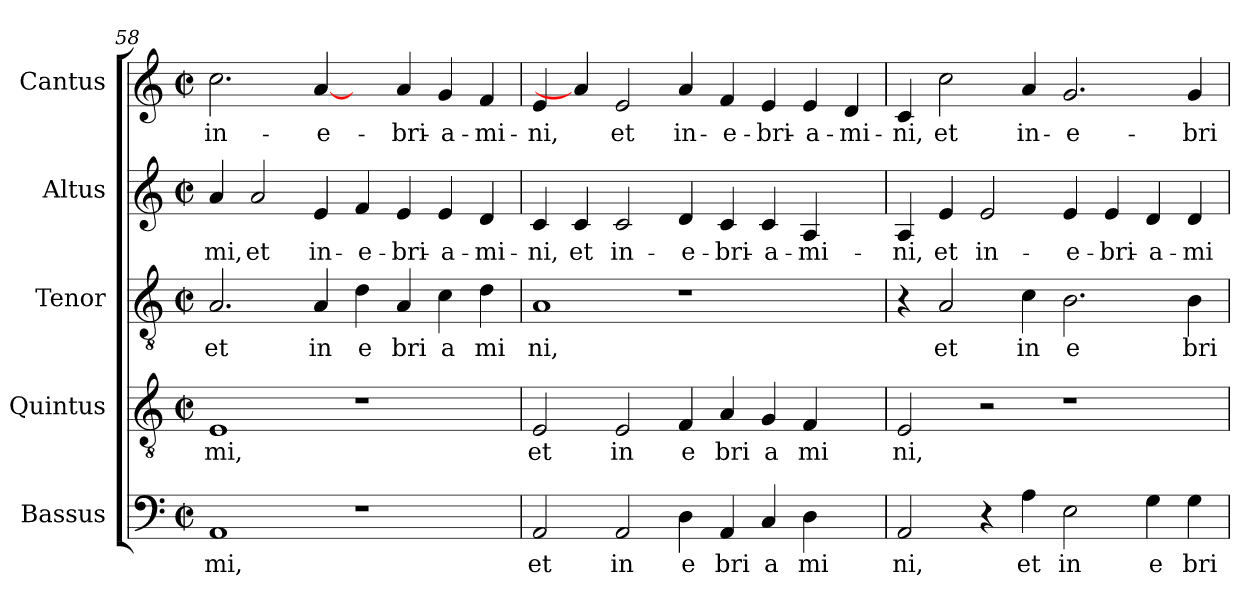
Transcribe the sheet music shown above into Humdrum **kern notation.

**kern	**text	**kern	**text	**kern	**text	**kern	**text	**kern	**text
*part5	*part5	*part4	*part4	*part3	*part3	*part2	*part2	*part1	*part1
*staff5	*staff5	*staff4	*staff4	*staff3	*staff3	*staff2	*staff2	*staff1	*staff1
*I"Bassus	*	*I"Quintus	*	*I"Tenor	*	*I"Altus	*	*I"Cantus	*
!!LO:LB:g=z
*clefF4	*	*clefGv2	*	*clefGv2	*	*clefG2	*	*clefG2	*
*M2/2	*	*M2/2	*	*M2/2	*	*M2/2	*	*M2/2	*
*met(c|)	*	*met(c|)	*	*met(c|)	*	*met(c|)	*	*met(c|)	*
=58	=58	=58	=58	=58	=58	=58	=58	=58	=58
!	!LO:LY:b:cj	!	!LO:LY:b:cj	!	!LO:LY:b:cj	!	!LO:LY:b:cj	!	!LO:LY:b:cj
1AA	mi,	1E	-mi,	2.A/	et	4a/	-mi,	2.cc\	in-
!	!	!	!	!	!	!	!LO:LY:b:cj	!	!
.	.	.	.	.	.	2a/	et	.	.
!	!	!	!	!	!LO:LY:b:cj	!	!LO:LY:b:cj	!	!LO:LY:b:cj
.	.	.	.	4A/	in	4e/	in-	[4a/	-e-
!	!	!	!	!	!LO:LY:b:cj	!	!LO:LY:b:cj	!	!
1r	.	1r	.	4d\	e	4f/	-e-	4ryy	.
!	!	!	!	!	!LO:LY:b:cj	!	!LO:LY:b:cj	!	!LO:LY:b:cj
.	.	.	.	4A/	bri	4e/	-bri-	4a/	-bri-
!	!	!	!	!	!LO:LY:b:cj	!	!LO:LY:b:cj	!	!LO:LY:b:cj
.	.	.	.	4c\	a	4e/	-a-	4g/	-a-
!	!	!	!	!	!LO:LY:b:cj	!	!LO:LY:b:cj	!	!LO:LY:b:cj
.	.	.	.	4d\	mi	4d/	-mi-	4f/	-mi-
=59	=59	=59	=59	=59	=59	=59	=59	=59	=59
!	!LO:LY:b:cj	!	!LO:LY:b:cj	!	!LO:LY:b:cj	!	!LO:LY:b:cj	!	!LO:LY:b:cj
2AA/	et	2E/	et	1A	ni,	4c/	-ni,	4e/	-ni,
!	!	!	!	!	!	!	!LO:LY:b:cj	!	!
.	.	.	.	.	.	4c/	et	4a/]	.
!	!LO:LY:b:cj	!	!LO:LY:b:cj	!	!	!	!LO:LY:b:cj	!	!LO:LY:b:cj
2AA/	in	2E/	in	.	.	2c/	in-	2e/	et
!	!LO:LY:b:cj	!	!LO:LY:b:cj	!	!	!	!LO:LY:b:cj	!	!LO:LY:b:cj
4D\	e	4F/	e	1r	.	4d/	-e-	4a/	in-
!	!LO:LY:b:cj	!	!LO:LY:b:cj	!	!	!	!LO:LY:b:cj	!	!LO:LY:b:cj
4AA/	bri	4A/	bri	.	.	4c/	-bri-	4f/	-e-
!	!LO:LY:b:cj	!	!LO:LY:b:cj	!	!	!	!LO:LY:b:cj	!	!LO:LY:b:cj
4C/	a	4G/	a	.	.	4c/	-a-	4e/	-bri-
!	!LO:LY:b:cj	!	!LO:LY:b:cj	!	!	!	!LO:LY:b:cj	!	!LO:LY:b:cj
4D\	mi	4F/	mi	.	.	4A/	-mi-	4e/	-a-
!	!	!	!	!	!	!	!	!	!LO:LY:b:cj
4ryy	.	4ryy	.	4ryy	.	4ryy	.	4d/	-mi-
=60	=60	=60	=60	=60	=60	=60	=60	=60	=60
!	!LO:LY:b:cj	!	!LO:LY:b:cj	!	!	!	!LO:LY:b:cj	!	!LO:LY:b:cj
2AA/	ni,	2E/	ni,	4r	.	4A/	-ni,	4c/	-ni,
!	!	!	!	!	!LO:LY:b:cj	!	!LO:LY:b:cj	!	!LO:LY:b:cj
.	.	.	.	2A/	et	4e/	et	2cc\	et
!	!	!	!	!	!	!	!LO:LY:b:cj	!	!
4r	.	2r	.	.	.	2e/	in-	.	.
!	!LO:LY:b:cj	!	!	!	!LO:LY:b:cj	!	!	!	!LO:LY:b:cj
4A\	et	.	.	4c\	in	.	.	4a/	in-
!	!LO:LY:b:cj	!	!	!	!LO:LY:b:cj	!	!LO:LY:b:cj	!	!LO:LY:b:cj
2E\	in	1r	.	2.B\	e	4e/	-e-	2.g/	-e-
!	!	!	!	!	!	!	!LO:LY:b:cj	!	!
.	.	.	.	.	.	4e/	-bri-	.	.
!	!LO:LY:b:cj	!	!	!	!	!	!LO:LY:b:cj	!	!
4G\	e	.	.	.	.	4d/	-a-	.	.
!	!LO:LY:b:cj	!	!	!	!LO:LY:b:cj	!	!LO:LY:b:cj	!	!LO:LY:b:cj
4G\	bri	.	.	4B\	bri	4d/	-mi-	4g/	-bri-
=	=	=	=	=	=	=	=	=	=
*-	*-	*-	*-	*-	*-	*-	*-	*-	*-
